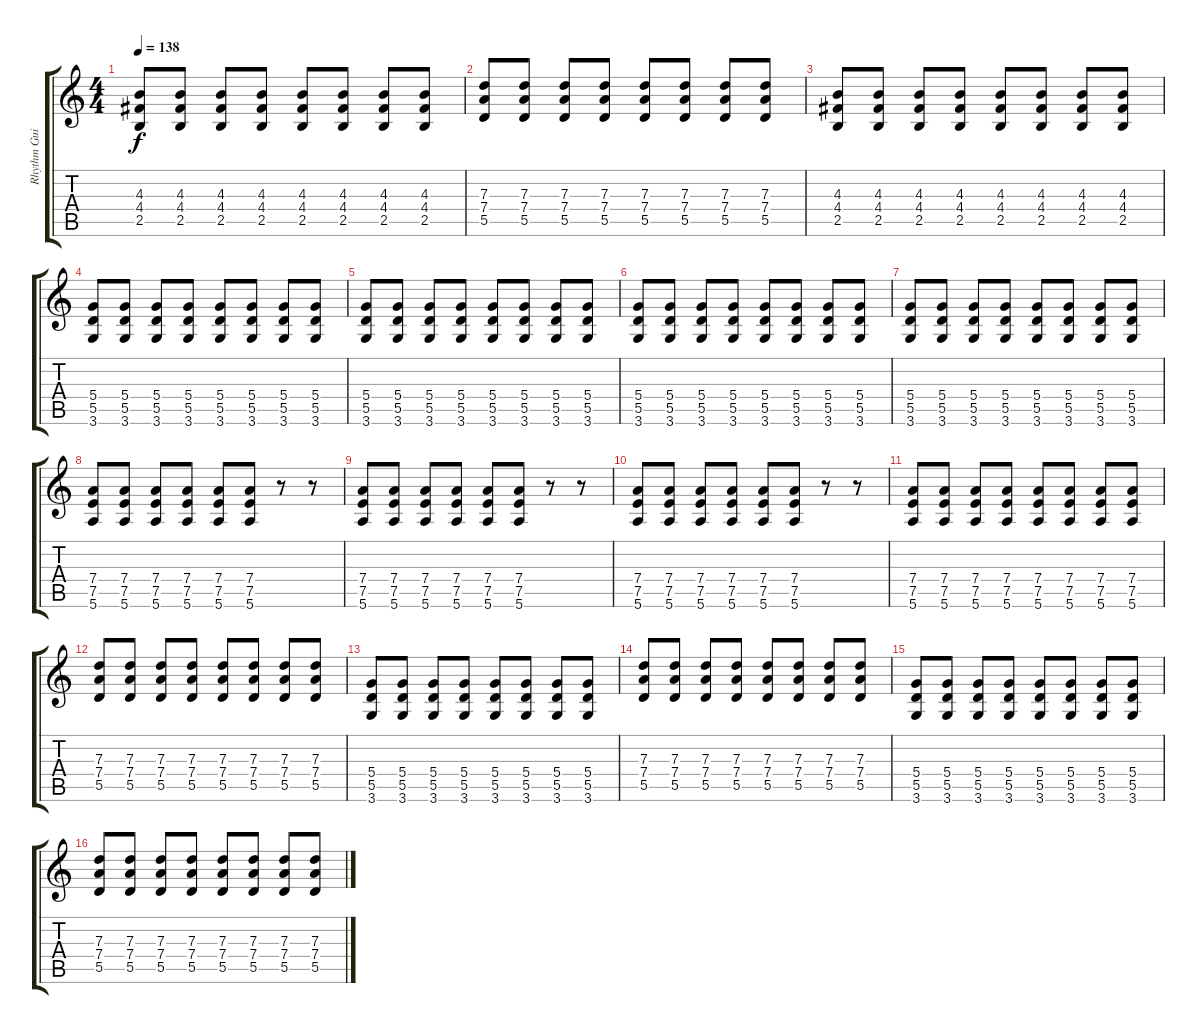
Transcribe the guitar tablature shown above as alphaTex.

\track ("Rhythm Guitar" "Rhythm Gui") {instrument overdrivenguitar}
\staff {score tabs}
\tuning (E4 B3 G3 D3 A2 E2) {hide}
\ts (4 4)
\tempo 138
\clef g2
\ks c
(4.3 4.4 2.5).8{dy f} (4.3 4.4 2.5).8 (4.3 4.4 2.5).8 (4.3 4.4 2.5).8 (4.3 4.4 2.5).8 (4.3 4.4 2.5).8 (4.3 4.4 2.5).8 (4.3 4.4 2.5).8 |
(7.3 7.4 5.5).8 (7.3 7.4 5.5).8 (7.3 7.4 5.5).8 (7.3 7.4 5.5).8 (7.3 7.4 5.5).8 (7.3 7.4 5.5).8 (7.3 7.4 5.5).8 (7.3 7.4 5.5).8 |
(4.3 4.4 2.5).8 (4.3 4.4 2.5).8 (4.3 4.4 2.5).8 (4.3 4.4 2.5).8 (4.3 4.4 2.5).8 (4.3 4.4 2.5).8 (4.3 4.4 2.5).8 (4.3 4.4 2.5).8 |
(5.4 5.5 3.6).8 (5.4 5.5 3.6).8 (5.4 5.5 3.6).8 (5.4 5.5 3.6).8 (5.4 5.5 3.6).8 (5.4 5.5 3.6).8 (5.4 5.5 3.6).8 (5.4 5.5 3.6).8 |
(5.4 5.5 3.6).8 (5.4 5.5 3.6).8 (5.4 5.5 3.6).8 (5.4 5.5 3.6).8 (5.4 5.5 3.6).8 (5.4 5.5 3.6).8 (5.4 5.5 3.6).8 (5.4 5.5 3.6).8 |
(5.4 5.5 3.6).8 (5.4 5.5 3.6).8 (5.4 5.5 3.6).8 (5.4 5.5 3.6).8 (5.4 5.5 3.6).8 (5.4 5.5 3.6).8 (5.4 5.5 3.6).8 (5.4 5.5 3.6).8 |
(5.4 5.5 3.6).8 (5.4 5.5 3.6).8 (5.4 5.5 3.6).8 (5.4 5.5 3.6).8 (5.4 5.5 3.6).8 (5.4 5.5 3.6).8 (5.4 5.5 3.6).8 (5.4 5.5 3.6).8 |
(7.4 7.5 5.6).8 (7.4 7.5 5.6).8 (7.4 7.5 5.6).8 (7.4 7.5 5.6).8 (7.4 7.5 5.6).8 (7.4 7.5 5.6).8 r.8 r.8 |
(7.4 7.5 5.6).8 (7.4 7.5 5.6).8 (7.4 7.5 5.6).8 (7.4 7.5 5.6).8 (7.4 7.5 5.6).8 (7.4 7.5 5.6).8 r.8 r.8 |
(7.4 7.5 5.6).8 (7.4 7.5 5.6).8 (7.4 7.5 5.6).8 (7.4 7.5 5.6).8 (7.4 7.5 5.6).8 (7.4 7.5 5.6).8 r.8 r.8 |
(7.4 7.5 5.6).8 (7.4 7.5 5.6).8 (7.4 7.5 5.6).8 (7.4 7.5 5.6).8 (7.4 7.5 5.6).8 (7.4 7.5 5.6).8 (7.4 7.5 5.6).8 (7.4 7.5 5.6).8 |
(7.3 7.4 5.5).8{volume 13 instrument overdrivenguitar} (7.3 7.4 5.5).8 (7.3 7.4 5.5).8 (7.3 7.4 5.5).8 (7.3 7.4 5.5).8 (7.3 7.4 5.5).8 (7.3 7.4 5.5).8 (7.3 7.4 5.5).8 |
(5.4 5.5 3.6).8 (5.4 5.5 3.6).8 (5.4 5.5 3.6).8 (5.4 5.5 3.6).8 (5.4 5.5 3.6).8 (5.4 5.5 3.6).8 (5.4 5.5 3.6).8 (5.4 5.5 3.6).8 |
(7.3 7.4 5.5).8 (7.3 7.4 5.5).8 (7.3 7.4 5.5).8 (7.3 7.4 5.5).8 (7.3 7.4 5.5).8 (7.3 7.4 5.5).8 (7.3 7.4 5.5).8 (7.3 7.4 5.5).8 |
(5.4 5.5 3.6).8 (5.4 5.5 3.6).8 (5.4 5.5 3.6).8 (5.4 5.5 3.6).8 (5.4 5.5 3.6).8 (5.4 5.5 3.6).8 (5.4 5.5 3.6).8 (5.4 5.5 3.6).8 |
(7.3 7.4 5.5).8 (7.3 7.4 5.5).8 (7.3 7.4 5.5).8 (7.3 7.4 5.5).8 (7.3 7.4 5.5).8 (7.3 7.4 5.5).8 (7.3 7.4 5.5).8 (7.3 7.4 5.5).8
